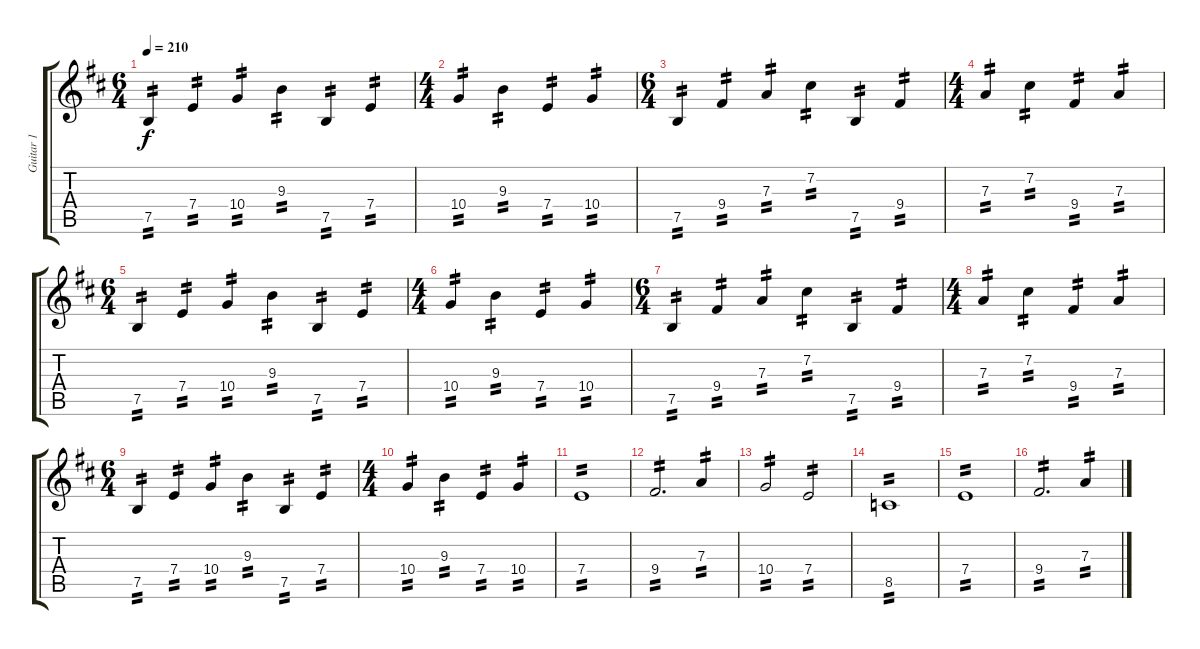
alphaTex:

\track ("Guitar 1" "Guitar 1") {instrument distortionguitar}
\staff {score tabs}
\tuning (B3 Gb3 D3 A2 E2 B1) {hide}
\ts (6 4)
\tempo 210
\clef g2
\ks bminor
7.5.4{tp 2 dy f} 7.4.4{tp 2} 10.4.4{tp 2} 9.3.4{tp 2} 7.5.4{tp 2} 7.4.4{tp 2} |
\ts (4 4)
10.4.4{tp 2} 9.3.4{tp 2} 7.4.4{tp 2} 10.4.4{tp 2} |
\ts (6 4)
7.5.4{tp 2} 9.4.4{tp 2} 7.3.4{tp 2} 7.2.4{tp 2} 7.5.4{tp 2} 9.4.4{tp 2} |
\ts (4 4)
7.3.4{tp 2} 7.2.4{tp 2} 9.4.4{tp 2} 7.3.4{tp 2} |
\ts (6 4)
7.5.4{tp 2} 7.4.4{tp 2} 10.4.4{tp 2} 9.3.4{tp 2} 7.5.4{tp 2} 7.4.4{tp 2} |
\ts (4 4)
10.4.4{tp 2} 9.3.4{tp 2} 7.4.4{tp 2} 10.4.4{tp 2} |
\ts (6 4)
7.5.4{tp 2} 9.4.4{tp 2} 7.3.4{tp 2} 7.2.4{tp 2} 7.5.4{tp 2} 9.4.4{tp 2} |
\ts (4 4)
7.3.4{tp 2} 7.2.4{tp 2} 9.4.4{tp 2} 7.3.4{tp 2} |
\ts (6 4)
7.5.4{tp 2} 7.4.4{tp 2} 10.4.4{tp 2} 9.3.4{tp 2} 7.5.4{tp 2} 7.4.4{tp 2} |
\ts (4 4)
10.4.4{tp 2} 9.3.4{tp 2} 7.4.4{tp 2} 10.4.4{tp 2} |
7.4.1{tp 2} |
9.4.2{d tp 2} 7.3.4{tp 2} |
10.4.2{tp 2} 7.4.2{tp 2} |
8.5.1{tp 2} |
7.4.1{tp 2} |
9.4.2{d tp 2} 7.3.4{tp 2}
